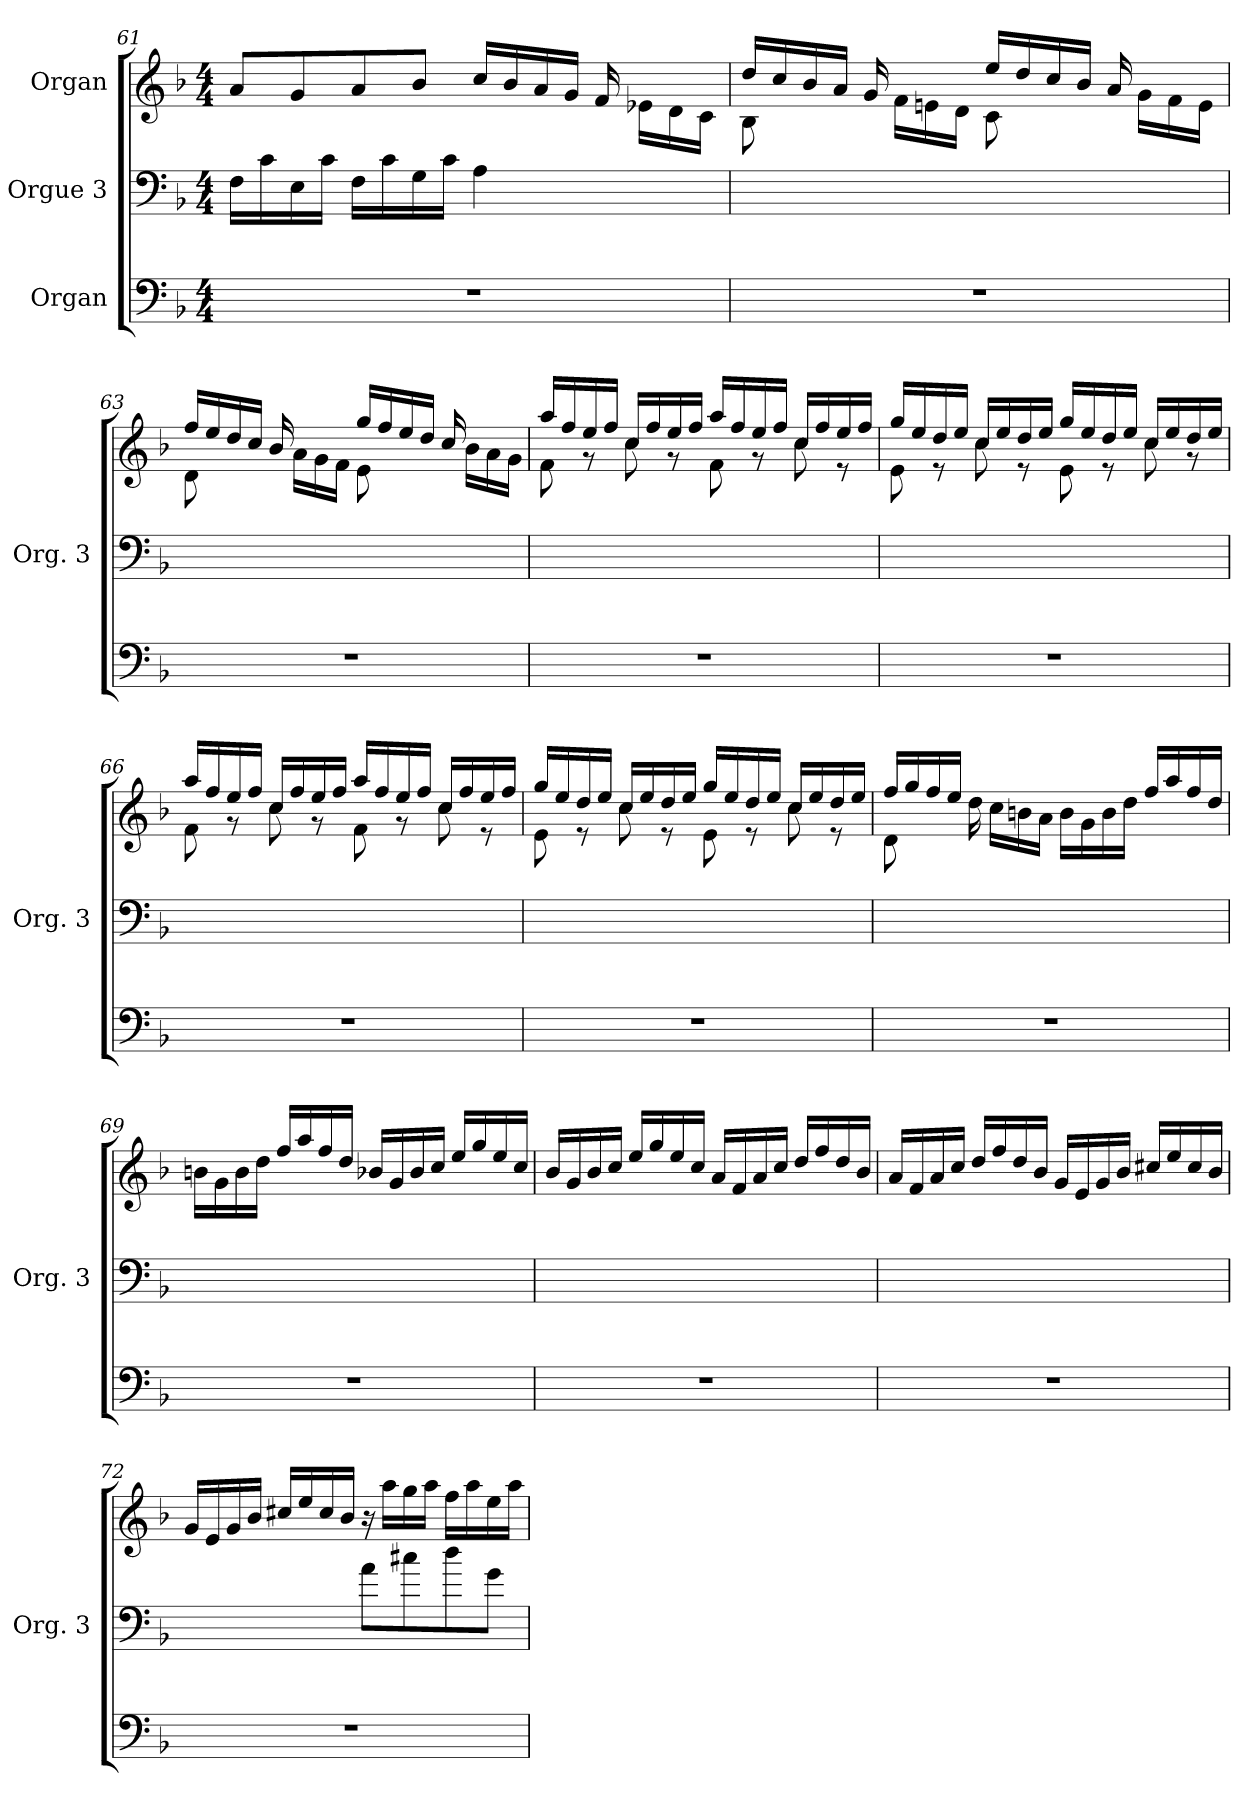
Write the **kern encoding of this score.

**kern	**kern	**kern
*part3	*part2	*part1
*staff3	*staff2	*staff1
*I"Organ	*I"Orgue 3	*I"Organ
*	*I'Org. 3	*
*clefF4	*clefF4	*clefG2
*k[b-]	*k[b-]	*k[b-]
*M4/4	*M4/4	*M4/4
=61	=61	=61
1r	16F\LL	8a/L
.	16c\	.
.	16E\	8g/
.	16c\JJ	.
.	16F\LL	8a/
.	16c\	.
.	16G\	8b-/J
.	16c\JJ	.
.	4A\	16cc/LL
.	.	16b-/
.	.	16a/
.	.	16g/JJ
.	4ryy	16f/
.	.	16e-X\LL
.	.	16d\
.	.	16c\JJ
=62	=62	=62
*	*	*^
1r	1ryy	16dd/LL	8B-\
.	.	16cc/	.
.	.	16b-/	8ryy
.	.	16a/JJ	.
.	.	16g/	8ryy
.	.	16f\LL	.
.	.	16en\	8ryy
.	.	16d\JJ	.
.	.	16ee/LL	8c\
.	.	16dd/	.
.	.	16cc/	8ryy
.	.	16b-/JJ	.
.	.	16a/	4ryy
.	.	16g\LL	.
.	.	16f\	.
.	.	16e\JJ	.
=63	=63	=63	=63
1r	1ryy	16ff/LL	8d\
.	.	16ee/	.
.	.	16dd/	4.ryy
.	.	16cc/JJ	.
.	.	16b-/	.
.	.	16a\LL	.
.	.	16g\	.
.	.	16f\JJ	.
.	.	16gg/LL	8e\
.	.	16ff/	.
.	.	16ee/	4.ryy
.	.	16dd/JJ	.
.	.	16cc/	.
.	.	16b-\LL	.
.	.	16a\	.
.	.	16g\JJ	.
=64	=64	=64	=64
1r	1ryy	16aa/LL	8f\
.	.	16ff/	.
.	.	16ee/	8r
.	.	16ff/JJ	.
.	.	16cc/LL	8cc\
.	.	16ff/	.
.	.	16ee/	8r
.	.	16ff/JJ	.
.	.	16aa/LL	8f\
.	.	16ff/	.
.	.	16ee/	8r
.	.	16ff/JJ	.
.	.	16cc/LL	8cc\
.	.	16ff/	.
.	.	16ee/	8r
.	.	16ff/JJ	.
=65	=65	=65	=65
1r	1ryy	16gg/LL	8e\
.	.	16ee/	.
.	.	16dd/	8r
.	.	16ee/JJ	.
.	.	16cc/LL	8cc\
.	.	16ee/	.
.	.	16dd/	8r
.	.	16ee/JJ	.
.	.	16gg/LL	8e\
.	.	16ee/	.
.	.	16dd/	8r
.	.	16ee/JJ	.
.	.	16cc/LL	8cc\
.	.	16ee/	.
.	.	16dd/	8r
.	.	16ee/JJ	.
=66	=66	=66	=66
1r	1ryy	16aa/LL	8f\
.	.	16ff/	.
.	.	16ee/	8r
.	.	16ff/JJ	.
.	.	16cc/LL	8cc\
.	.	16ff/	.
.	.	16ee/	8r
.	.	16ff/JJ	.
.	.	16aa/LL	8f\
.	.	16ff/	.
.	.	16ee/	8r
.	.	16ff/JJ	.
.	.	16cc/LL	8cc\
.	.	16ff/	.
.	.	16ee/	8r
.	.	16ff/JJ	.
=67	=67	=67	=67
1r	1ryy	16gg/LL	8e\
.	.	16ee/	.
.	.	16dd/	8r
.	.	16ee/JJ	.
.	.	16cc/LL	8cc\
.	.	16ee/	.
.	.	16dd/	8r
.	.	16ee/JJ	.
.	.	16gg/LL	8e\
.	.	16ee/	.
.	.	16dd/	8r
.	.	16ee/JJ	.
.	.	16cc/LL	8cc\
.	.	16ee/	.
.	.	16dd/	8r
.	.	16ee/JJ	.
=68	=68	=68	=68
1r	1ryy	16ff/LL	8d\
.	.	16gg/	.
.	.	16ff/	2..ryy
.	.	16ee/JJ	.
.	.	16dd\	.
.	.	16cc\LL	.
.	.	16bn\	.
.	.	16a\JJ	.
.	.	16b\LL	.
.	.	16g\	.
.	.	16b\	.
.	.	16dd\JJ	.
.	.	16ff/LL	.
.	.	16aa/	.
.	.	16ff/	.
.	.	16dd/JJ	.
*	*	*v	*v
=69	=69	=69
1r	1ryy	16bn\LL
.	.	16g\
.	.	16b\
.	.	16dd\JJ
.	.	16ff/LL
.	.	16aa/
.	.	16ff/
.	.	16dd/JJ
.	.	16b-X/LL
.	.	16g/
.	.	16b-/
.	.	16cc/JJ
.	.	16ee/LL
.	.	16gg/
.	.	16ee/
.	.	16cc/JJ
=70	=70	=70
1r	1ryy	16b-/LL
.	.	16g/
.	.	16b-/
.	.	16cc/JJ
.	.	16ee/LL
.	.	16gg/
.	.	16ee/
.	.	16cc/JJ
.	.	16a/LL
.	.	16f/
.	.	16a/
.	.	16cc/JJ
.	.	16dd/LL
.	.	16ff/
.	.	16dd/
.	.	16b-/JJ
=71	=71	=71
1r	1ryy	16a/LL
.	.	16f/
.	.	16a/
.	.	16cc/JJ
.	.	16dd/LL
.	.	16ff/
.	.	16dd/
.	.	16b-/JJ
.	.	16g/LL
.	.	16e/
.	.	16g/
.	.	16b-/JJ
.	.	16cc#X/LL
.	.	16ee/
.	.	16cc#/
.	.	16b-/JJ
=72	=72	=72
1r	2ryy	16g/LL
.	.	16e/
.	.	16g/
.	.	16b-/JJ
.	.	16cc#X/LL
.	.	16ee/
.	.	16cc#/
.	.	16b-/JJ
.	8a\L	16r
.	.	16aa\LL
.	8cc#X\	16gg\
.	.	16aa\JJ
.	8dd\	16ff\LL
.	.	16aa\
.	8g\J	16ee\
.	.	16aa\JJ
=	=	=
*-	*-	*-
